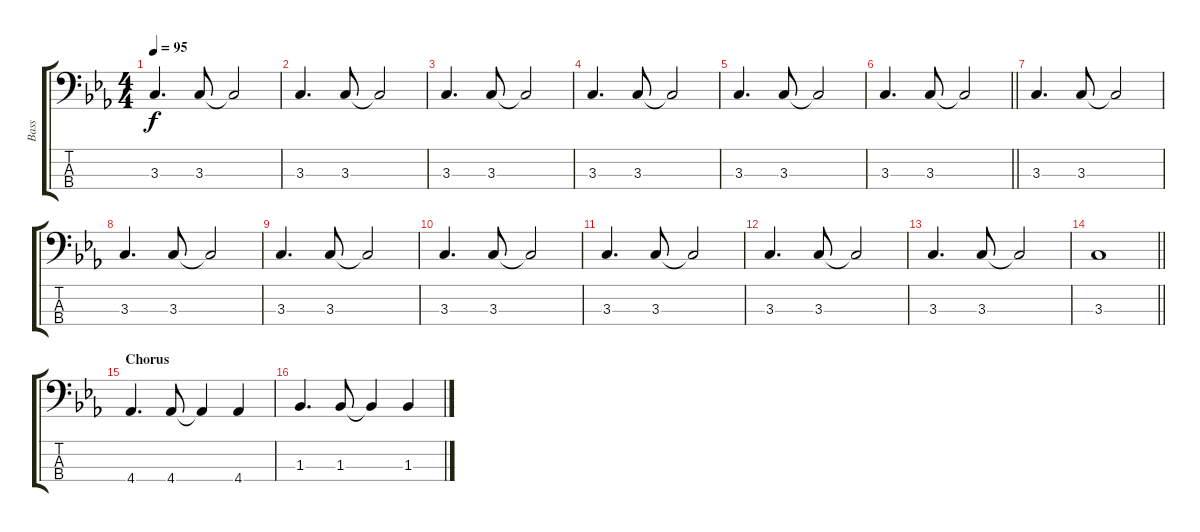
\track ("Bass" "Bass") {instrument electricbassfinger}
\staff {score tabs}
\tuning (G2 D2 A1 E1) {hide}
\ts (4 4)
\tempo 95
\clef f4
\ks eb
3.3.4{d dy f} 3.3.8 3.3{t}.2 |
3.3.4{d} 3.3.8 3.3{t}.2 |
3.3.4{d} 3.3.8 3.3{t}.2 |
3.3.4{d} 3.3.8 3.3{t}.2 |
3.3.4{d} 3.3.8 3.3{t}.2 |
\barLineRight lightlight
3.3.4{d} 3.3.8 3.3{t}.2 |
\section ("" "")
3.3.4{d} 3.3.8 3.3{t}.2 |
3.3.4{d} 3.3.8 3.3{t}.2 |
3.3.4{d} 3.3.8 3.3{t}.2 |
3.3.4{d} 3.3.8 3.3{t}.2 |
3.3.4{d} 3.3.8 3.3{t}.2 |
3.3.4{d} 3.3.8 3.3{t}.2 |
3.3.4{d} 3.3.8 3.3{t}.2 |
\barLineRight lightlight
3.3.1 |
\section ("" "Chorus")
4.4.4{d} 4.4.8 4.4{t}.4 4.4.4 |
1.3.4{d} 1.3.8 1.3{t}.4 1.3.4
